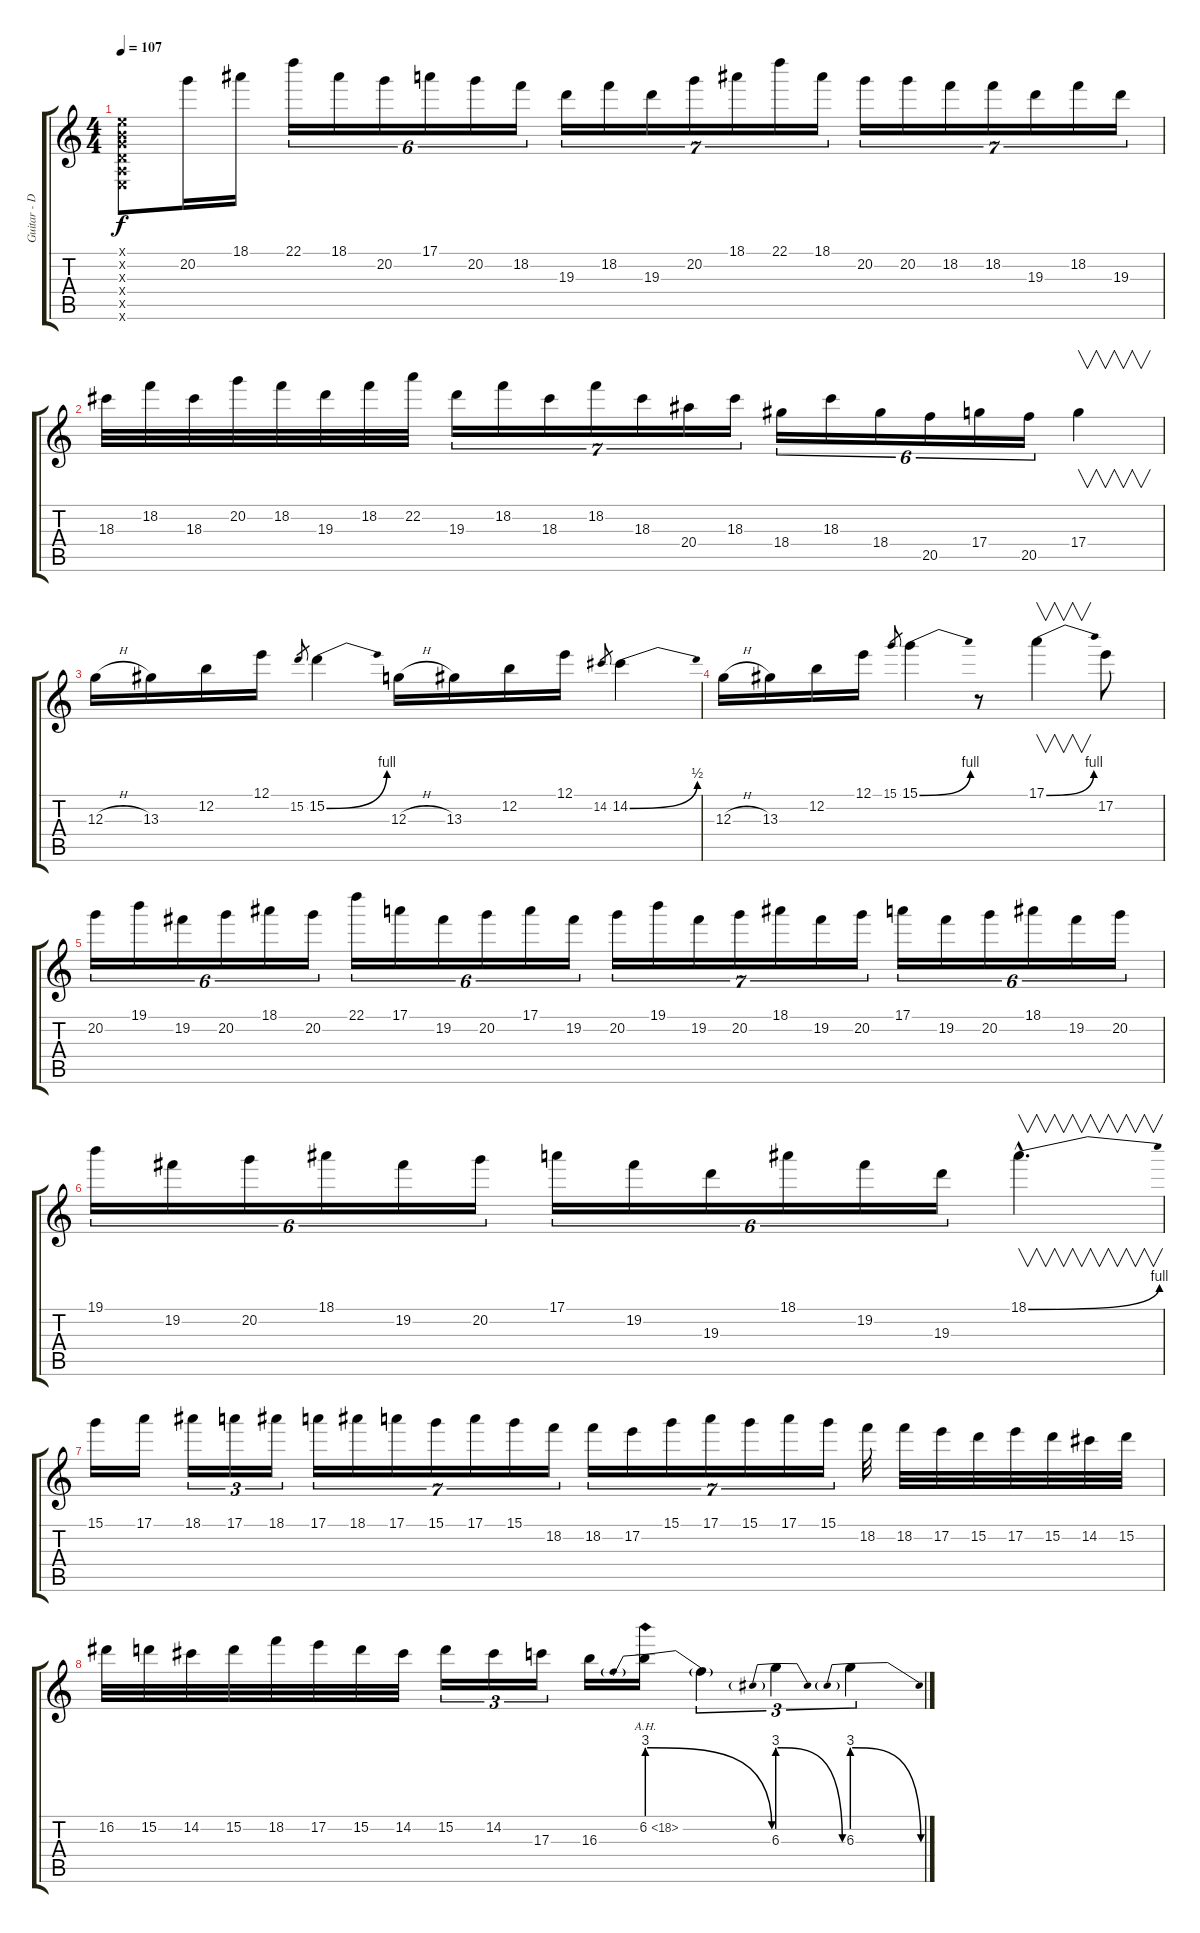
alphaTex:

\track ("Guitar - DimeBag" "Guitar - D") {instrument distortionguitar}
\staff {score tabs}
\tuning (E4 B3 G3 D3 A2 E2) {hide}
\ts (4 4)
\tempo 107
\clef g2
\ks c
(0.1{x} 0.2{x} 0.3{x} 0.4{x} 0.5{x} 0.6{x}).8{dy f} 20.2.16 18.1.16 22.1.16{tu (6 4)} 18.1.16{tu (6 4)} 20.2.16{tu (6 4)} 17.1.16{tu (6 4)} 20.2.16{tu (6 4)} 18.2.16{tu (6 4)} 19.3.16{tu (7 4)} 18.2.16{tu (7 4)} 19.3.16{tu (7 4)} 20.2.16{tu (7 4)} 18.1.16{tu (7 4)} 22.1.16{tu (7 4)} 18.1.16{tu (7 4)} 20.2.16{tu (7 4)} 20.2.16{tu (7 4)} 18.2.16{tu (7 4)} 18.2.16{tu (7 4)} 19.3.16{tu (7 4)} 18.2.16{tu (7 4)} 19.3.16{tu (7 4)} |
18.3.32 18.2.32 18.3.32 20.2.32 18.2.32 19.3.32 18.2.32 22.2.32 19.3.16{tu (7 4)} 18.2.16{tu (7 4)} 18.3.16{tu (7 4)} 18.2.16{tu (7 4)} 18.3.16{tu (7 4)} 20.4.16{tu (7 4)} 18.3.16{tu (7 4)} 18.4.16{tu (6 4)} 18.3.16{tu (6 4)} 18.4.16{tu (6 4)} 20.5.16{tu (6 4)} 17.4.16{tu (6 4)} 20.5.16{tu (6 4)} 17.4.4{v} |
12.3{h}.16 13.3.16 12.2.16 12.1.16 15.2.8{gr} 15.2{be (bend 0 0 60 4)}.4 12.3{h}.16 13.3.16 12.2.16 12.1.16 14.2.8{gr} 14.2{be (bend 0 0 60 2)}.4 |
12.3{h}.16 13.3.16 12.2.16 12.1.16 15.1.8{gr} 15.1{be (bend 0 0 60 4)}.4 r.8 17.1{be (bend 0 0 60 4)}.4{v} 17.2.8 |
20.2.16{tu (6 4)} 19.1.16{tu (6 4)} 19.2.16{tu (6 4)} 20.2.16{tu (6 4)} 18.1.16{tu (6 4)} 20.2.16{tu (6 4)} 22.1.16{tu (6 4)} 17.1.16{tu (6 4)} 19.2.16{tu (6 4)} 20.2.16{tu (6 4)} 17.1.16{tu (6 4)} 19.2.16{tu (6 4)} 20.2.16{tu (7 4)} 19.1.16{tu (7 4)} 19.2.16{tu (7 4)} 20.2.16{tu (7 4)} 18.1.16{tu (7 4)} 19.2.16{tu (7 4)} 20.2.16{tu (7 4)} 17.1.16{tu (6 4)} 19.2.16{tu (6 4)} 20.2.16{tu (6 4)} 18.1.16{tu (6 4)} 19.2.16{tu (6 4)} 20.2.16{tu (6 4)} |
19.1.16{tu (6 4)} 19.2.16{tu (6 4)} 20.2.16{tu (6 4)} 18.1.16{tu (6 4)} 19.2.16{tu (6 4)} 20.2.16{tu (6 4)} 17.1.16{tu (6 4)} 19.2.16{tu (6 4)} 19.3.16{tu (6 4)} 18.1.16{tu (6 4)} 19.2.16{tu (6 4)} 19.3.16{tu (6 4)} 18.1{be (bend 0 0 60 4) hac}.4{v d} |
15.1.16 17.1.16 18.1.16{tu (3 2)} 17.1.16{tu (3 2)} 18.1.16{tu (3 2)} 17.1.16{tu (7 4)} 18.1.16{tu (7 4)} 17.1.16{tu (7 4)} 15.1.16{tu (7 4)} 17.1.16{tu (7 4)} 15.1.16{tu (7 4)} 18.2.16{tu (7 4)} 18.2.16{tu (7 4)} 17.2.16{tu (7 4)} 15.1.16{tu (7 4)} 17.1.16{tu (7 4)} 15.1.16{tu (7 4)} 17.1.16{tu (7 4)} 15.1.16{tu (7 4)} 18.2.32 18.2.32 17.2.32 15.2.32 17.2.32 15.2.32 14.2.32 15.2.32 |
16.2.32 15.2.32 14.2.32 15.2.32 18.2.32 17.2.32 15.2.32 14.2.32 15.2.16{tu (3 2)} 14.2.16{tu (3 2)} 17.3.16{tu (3 2)} 16.3.16 6.2{be (prebendrelease 0 12 60 0) ah 12}.16 6.2{t}.4{tu (3 2)} 6.3{be (prebendrelease 0 12 60 0)}.4{tu (3 2)} 6.3{be (prebendrelease 0 12 60 0)}.4{tu (3 2)}
